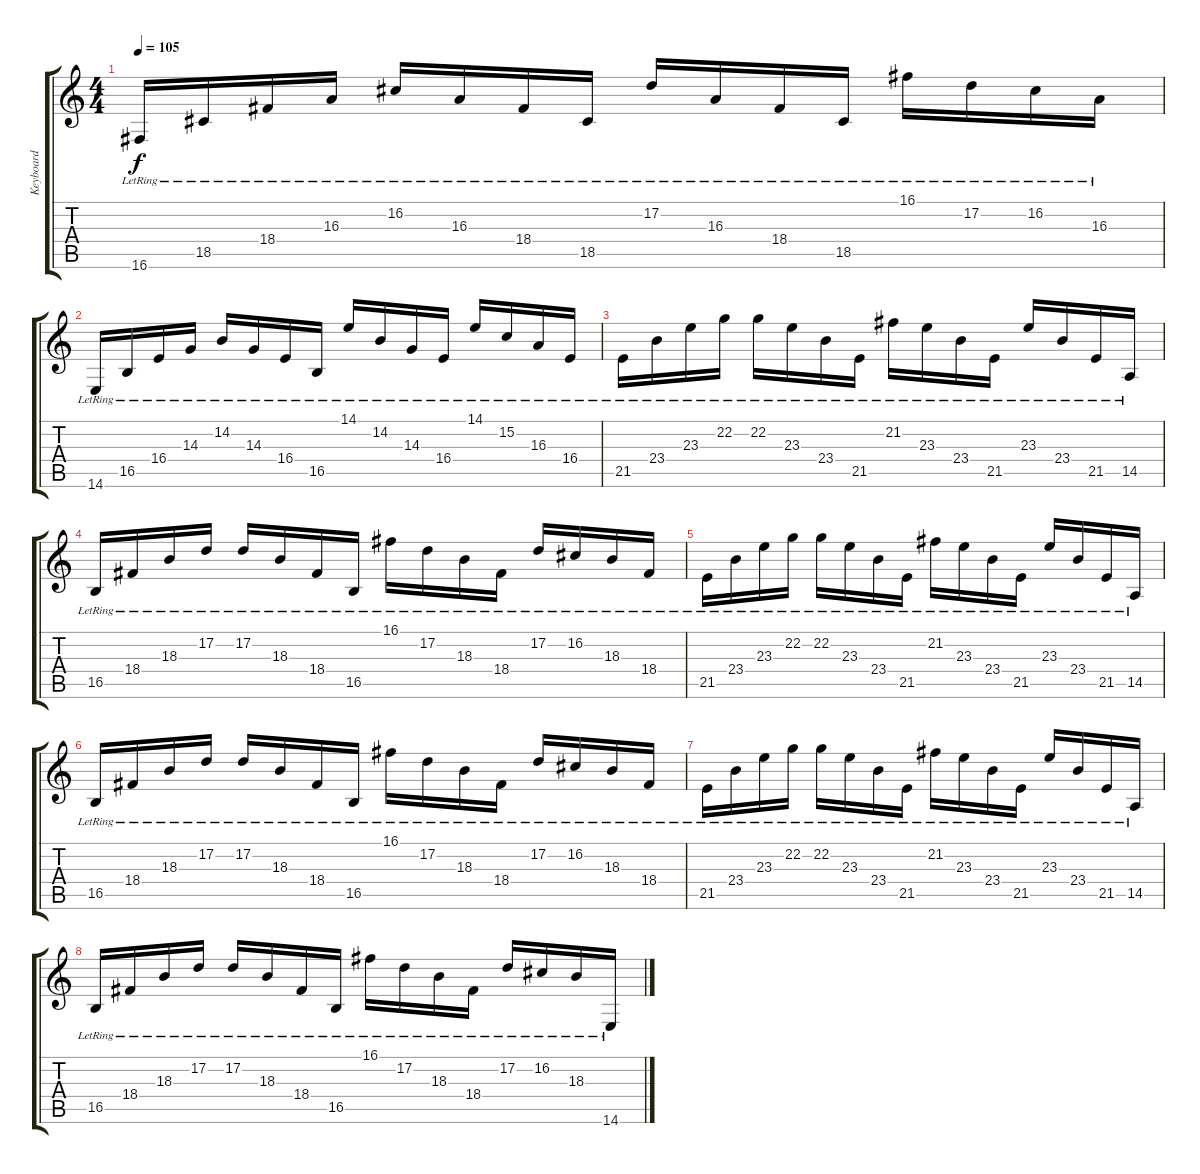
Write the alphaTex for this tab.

\track ("Keyboard" "Keyboard") {instrument musicbox}
\staff {score tabs}
\tuning (D4 A3 F3 C3 G2 D2) {hide}
\ts (4 4)
\tempo 105
\clef g2
\ks c
16.6{lr}.16{dy f} 18.5{lr}.16 18.4{lr}.16 16.3{lr}.16 16.2{lr}.16 16.3{lr}.16 18.4{lr}.16 18.5{lr}.16 17.2{lr}.16 16.3{lr}.16 18.4{lr}.16 18.5{lr}.16 16.1{lr}.16 17.2{lr}.16 16.2{lr}.16 16.3{lr}.16 |
14.6{lr}.16 16.5{lr}.16 16.4{lr}.16 14.3{lr}.16 14.2{lr}.16 14.3{lr}.16 16.4{lr}.16 16.5{lr}.16 14.1{lr}.16 14.2{lr}.16 14.3{lr}.16 16.4{lr}.16 14.1{lr}.16 15.2{lr}.16 16.3{lr}.16 16.4{lr}.16 |
21.5{lr}.16 23.4{lr}.16 23.3{lr}.16 22.2{lr}.16 22.2{lr}.16 23.3{lr}.16 23.4{lr}.16 21.5{lr}.16 21.2{lr}.16 23.3{lr}.16 23.4{lr}.16 21.5{lr}.16 23.3{lr}.16 23.4{lr}.16 21.5{lr}.16 14.5{lr}.16 |
16.5{lr}.16 18.4{lr}.16 18.3{lr}.16 17.2{lr}.16 17.2{lr}.16 18.3{lr}.16 18.4{lr}.16 16.5{lr}.16 16.1{lr}.16 17.2{lr}.16 18.3{lr}.16 18.4{lr}.16 17.2{lr}.16 16.2{lr}.16 18.3{lr}.16 18.4{lr}.16 |
21.5{lr}.16 23.4{lr}.16 23.3{lr}.16 22.2{lr}.16 22.2{lr}.16 23.3{lr}.16 23.4{lr}.16 21.5{lr}.16 21.2{lr}.16 23.3{lr}.16 23.4{lr}.16 21.5{lr}.16 23.3{lr}.16 23.4{lr}.16 21.5{lr}.16 14.5{lr}.16 |
16.5{lr}.16 18.4{lr}.16 18.3{lr}.16 17.2{lr}.16 17.2{lr}.16 18.3{lr}.16 18.4{lr}.16 16.5{lr}.16 16.1{lr}.16 17.2{lr}.16 18.3{lr}.16 18.4{lr}.16 17.2{lr}.16 16.2{lr}.16 18.3{lr}.16 18.4{lr}.16 |
21.5{lr}.16 23.4{lr}.16 23.3{lr}.16 22.2{lr}.16 22.2{lr}.16 23.3{lr}.16 23.4{lr}.16 21.5{lr}.16 21.2{lr}.16 23.3{lr}.16 23.4{lr}.16 21.5{lr}.16 23.3{lr}.16 23.4{lr}.16 21.5{lr}.16 14.5{lr}.16 |
16.5{lr}.16 18.4{lr}.16 18.3{lr}.16 17.2{lr}.16 17.2{lr}.16 18.3{lr}.16 18.4{lr}.16 16.5{lr}.16 16.1{lr}.16 17.2{lr}.16 18.3{lr}.16 18.4{lr}.16 17.2{lr}.16 16.2{lr}.16 18.3{lr}.16 14.6{lr}.16
